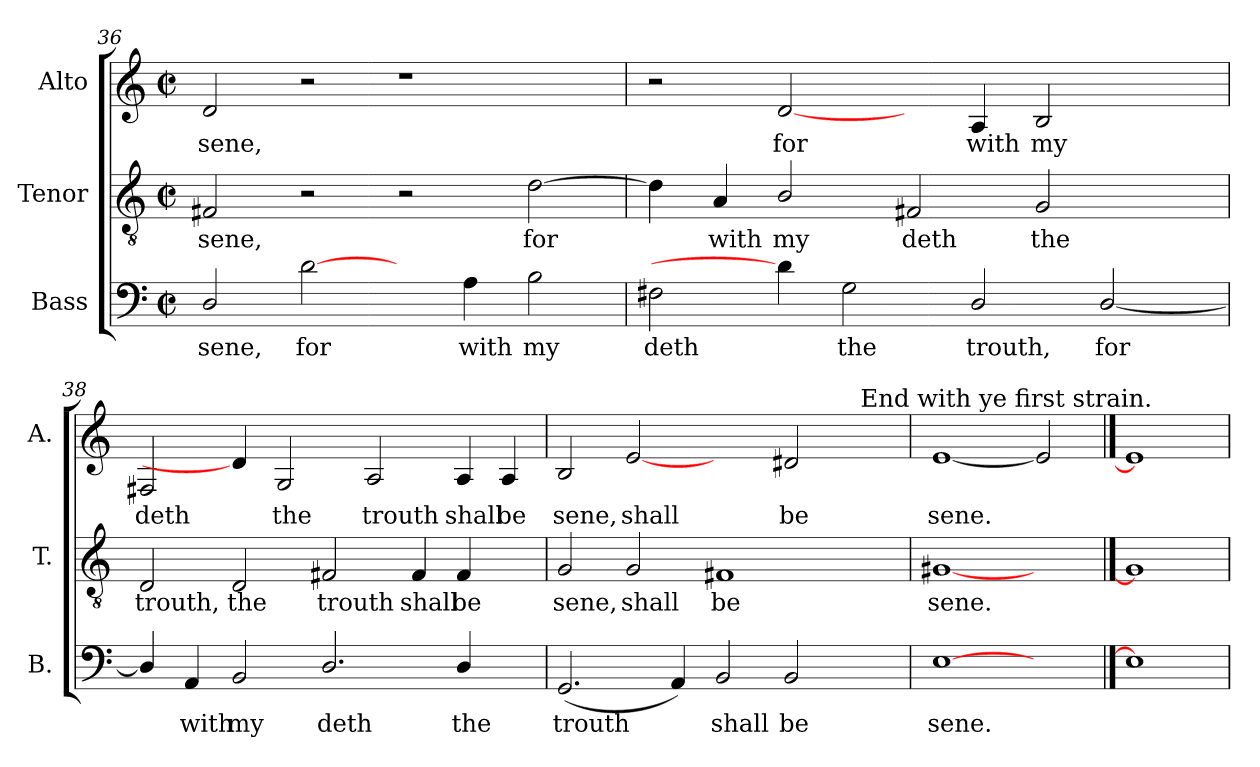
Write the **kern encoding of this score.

**kern	**text	**kern	**text	**kern	**text
*part3	*part3	*part2	*part2	*part1	*part1
*staff3	*staff3	*staff2	*staff2	*staff1	*staff1
*I"Bass	*	*I"Tenor	*	*I"Alto	*
*I'B.	*	*I'T.	*	*I'A.	*
*clefF4	*	*clefGv2	*	*clefG2	*
*	*	*ITrd7c12	*	*	*
*k[]	*	*k[]	*	*k[]	*
*C:	*	*C:	*	*C:	*
*M2/2	*	*M2/2	*	*M2/2	*
*met(c|)	*	*met(c|)	*	*met(c|)	*
=36	=36	=36	=36	=36	=36
!	!LO:LY:b:color=#000000	!	!	!	!
!	!	!	!LO:LY:b:color=#000000	!	!
!	!	!	!	!	!LO:LY:b:color=#000000
2Di/	sene,	2FF#Xi/	sene,	2di/	sene,
!	!LO:LY:b:color=#000000	!	!	!	!
[2di\	for	2r	.	2r	.
4ryy	.	2r	.	1r	.
!	!LO:LY:b:color=#000000	!	!	!	!
4Ai\	with	.	.	.	.
!	!LO:LY:b:color=#000000	!	!	!	!
!	!	!	!LO:LY:b:color=#000000	!	!
2Bi\	my	[2Di\	for	.	.
!!LO:LB:g=z
=37	=37	=37	=37	=37	=37
!	!LO:LY:b:color=#000000	!	!	!	!
2F#Xi\	deth	4Di\]	.	2r	.
!	!	!	!LO:LY:b:color=#000000	!	!
.	.	4AAi/	with	.	.
!	!	!	!LO:LY:b:color=#000000	!	!
!	!	!	!	!	!LO:LY:b:color=#000000
4di\]	.	2BBi/	my	[2di/	for
!	!LO:LY:b:color=#000000	!	!	!	!
2Gi\	the	.	.	.	.
!	!	!	!LO:LY:b:color=#000000	!	!
.	.	2FF#Xi/	deth	4ryy	.
!	!LO:LY:b:color=#000000	!	!	!	!
!	!	!	!	!	!LO:LY:b:color=#000000
2Di/	trouth,	.	.	4Ai/	with
!	!	!	!LO:LY:b:color=#000000	!	!
!	!	!	!	!	!LO:LY:b:color=#000000
.	.	2GGi/	the	2Bi/	my
!	!LO:LY:b:color=#000000	!	!	!	!
[2Di/	for	.	.	.	.
.	.	4ryy	.	4ryy	.
=38	=38	=38	=38	=38	=38
!	!	!	!LO:LY:b:color=#000000	!	!
!	!	!	!	!	!LO:LY:b:color=#000000
4Di/]	.	2DDi/	trouth,	2F#Xi/	deth
!	!LO:LY:b:color=#000000	!	!	!	!
4AAi/	with	.	.	.	.
!	!LO:LY:b:color=#000000	!	!	!	!
!	!	!	!LO:LY:b:color=#000000	!	!
2BBi/	my	2DDi/	the	4di/]	.
!	!	!	!	!	!LO:LY:b:color=#000000
.	.	.	.	2Gi/	the
!	!LO:LY:b:color=#000000	!	!	!	!
!	!	!	!LO:LY:b:color=#000000	!	!
2.Di/	deth	2FF#Xi/	trouth	.	.
!	!	!	!	!	!LO:LY:b:color=#000000
.	.	.	.	2Ai/	trouth
!	!	!	!LO:LY:b:color=#000000	!	!
.	.	4FF#i/	shall	.	.
!	!LO:LY:b:color=#000000	!	!	!	!
!	!	!	!LO:LY:b:color=#000000	!	!
!	!	!	!	!	!LO:LY:b:color=#000000
4Di/	the	4FF#i/	be	4Ai/	shall
!	!	!	!	!	!LO:LY:b:color=#000000
4ryy	.	4ryy	.	4Ai/	be
=39	=39	=39	=39	=39	=39
!	!LO:LY:b:color=#000000	!	!	!	!
!	!	!	!LO:LY:b:color=#000000	!	!
!	!	!	!	!	!LO:LY:b:color=#000000
*	*	*	*	*^	*
(2.GGi/	trouth	2GGi/	sene,	2Bi/	1ryy	sene,
!	!	!	!LO:LY:b:color=#000000	!	!	!
!	!	!	!	!	!	!LO:LY:b:color=#000000
.	.	2GGi/	shall	[2ei	.	shall
4AAi/)	.	.	.	.	.	.
!	!LO:LY:b:color=#000000	!	!	!	!	!
!	!	!	!LO:LY:b:color=#000000	!	!	!
2BBi/	shall	1FF#Xi	be	2ryy	2ryy	.
!	!LO:LY:b:color=#000000	!	!	!	!	!
!	!	!	!	!	!	!LO:LY:b:color=#000000
2BBi/	be	.	.	2d#Xi/	8ryy	be
.	.	.	.	.	16ryy	.
.	.	.	.	.	32ryy	.
.	.	.	.	.	64ryy	.
.	.	.	.	.	128ryy	.
.	.	.	.	.	1024ryy	.
!	!	!	!	!	!LO:TX:a:t=End with ye first strain.	!
.	.	.	.	.	4ryy	.
.	.	.	.	.	256..ryy	.
*	*	*	*	*v	*v	*
=40	=40	=40	=40	=40	=40
*	*	*	*	*^	*
!	!LO:LY:b:color=#000000	!	!	!	!	!
*	*	*	*	*v	*v	*
*	*	*	*	*^	*
!	!	!	!LO:LY:b:color=#000000	!	!	!
*	*	*	*	*v	*v	*
*	*	*	*	*^	*
!	!	!	!	!	!	!LO:LY:b:color=#000000
*	*	*	*	*v	*v	*
[1Ei	sene.	[1GG#Xi	sene.	[1ei	sene.
2ryy	.	2ryy	.	2ei]	.
==41	==41	==41	==41	==41	==41
1Ei]	.	1GG#i]	.	1ei]	.
=	=	=	=	=	=
*-	*-	*-	*-	*-	*-
